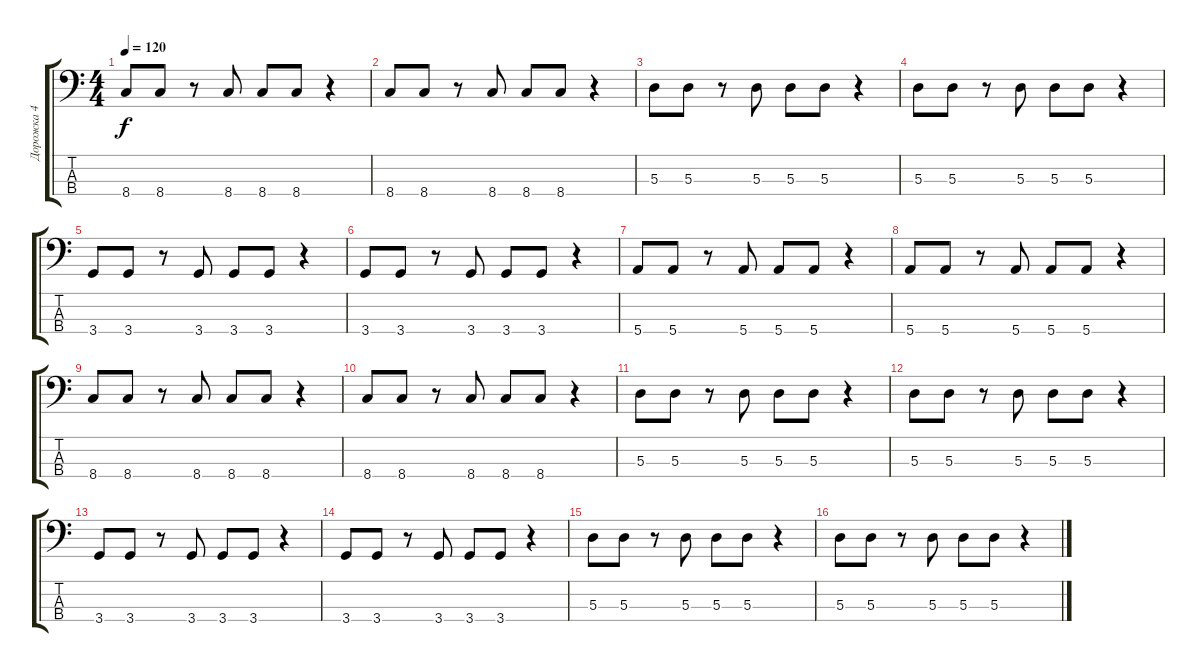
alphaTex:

\track ("Дорожка 4" "Дорожка 4") {instrument electricbassfinger}
\staff {score tabs}
\tuning (G2 D2 A1 E1) {hide}
\ts (4 4)
\tempo 120
\clef f4
\ks c
8.4.8{dy f} 8.4.8 r.8 8.4.8 8.4.8 8.4.8 r.4 |
8.4.8 8.4.8 r.8 8.4.8 8.4.8 8.4.8 r.4 |
5.3.8 5.3.8 r.8 5.3.8 5.3.8 5.3.8 r.4 |
5.3.8 5.3.8 r.8 5.3.8 5.3.8 5.3.8 r.4 |
3.4.8 3.4.8 r.8 3.4.8 3.4.8 3.4.8 r.4 |
3.4.8 3.4.8 r.8 3.4.8 3.4.8 3.4.8 r.4 |
5.4.8 5.4.8 r.8 5.4.8 5.4.8 5.4.8 r.4 |
5.4.8 5.4.8 r.8 5.4.8 5.4.8 5.4.8 r.4 |
8.4.8 8.4.8 r.8 8.4.8 8.4.8 8.4.8 r.4 |
8.4.8 8.4.8 r.8 8.4.8 8.4.8 8.4.8 r.4 |
5.3.8 5.3.8 r.8 5.3.8 5.3.8 5.3.8 r.4 |
5.3.8 5.3.8 r.8 5.3.8 5.3.8 5.3.8 r.4 |
3.4.8 3.4.8 r.8 3.4.8 3.4.8 3.4.8 r.4 |
3.4.8 3.4.8 r.8 3.4.8 3.4.8 3.4.8 r.4 |
5.3.8 5.3.8 r.8 5.3.8 5.3.8 5.3.8 r.4 |
5.3.8 5.3.8 r.8 5.3.8 5.3.8 5.3.8 r.4
